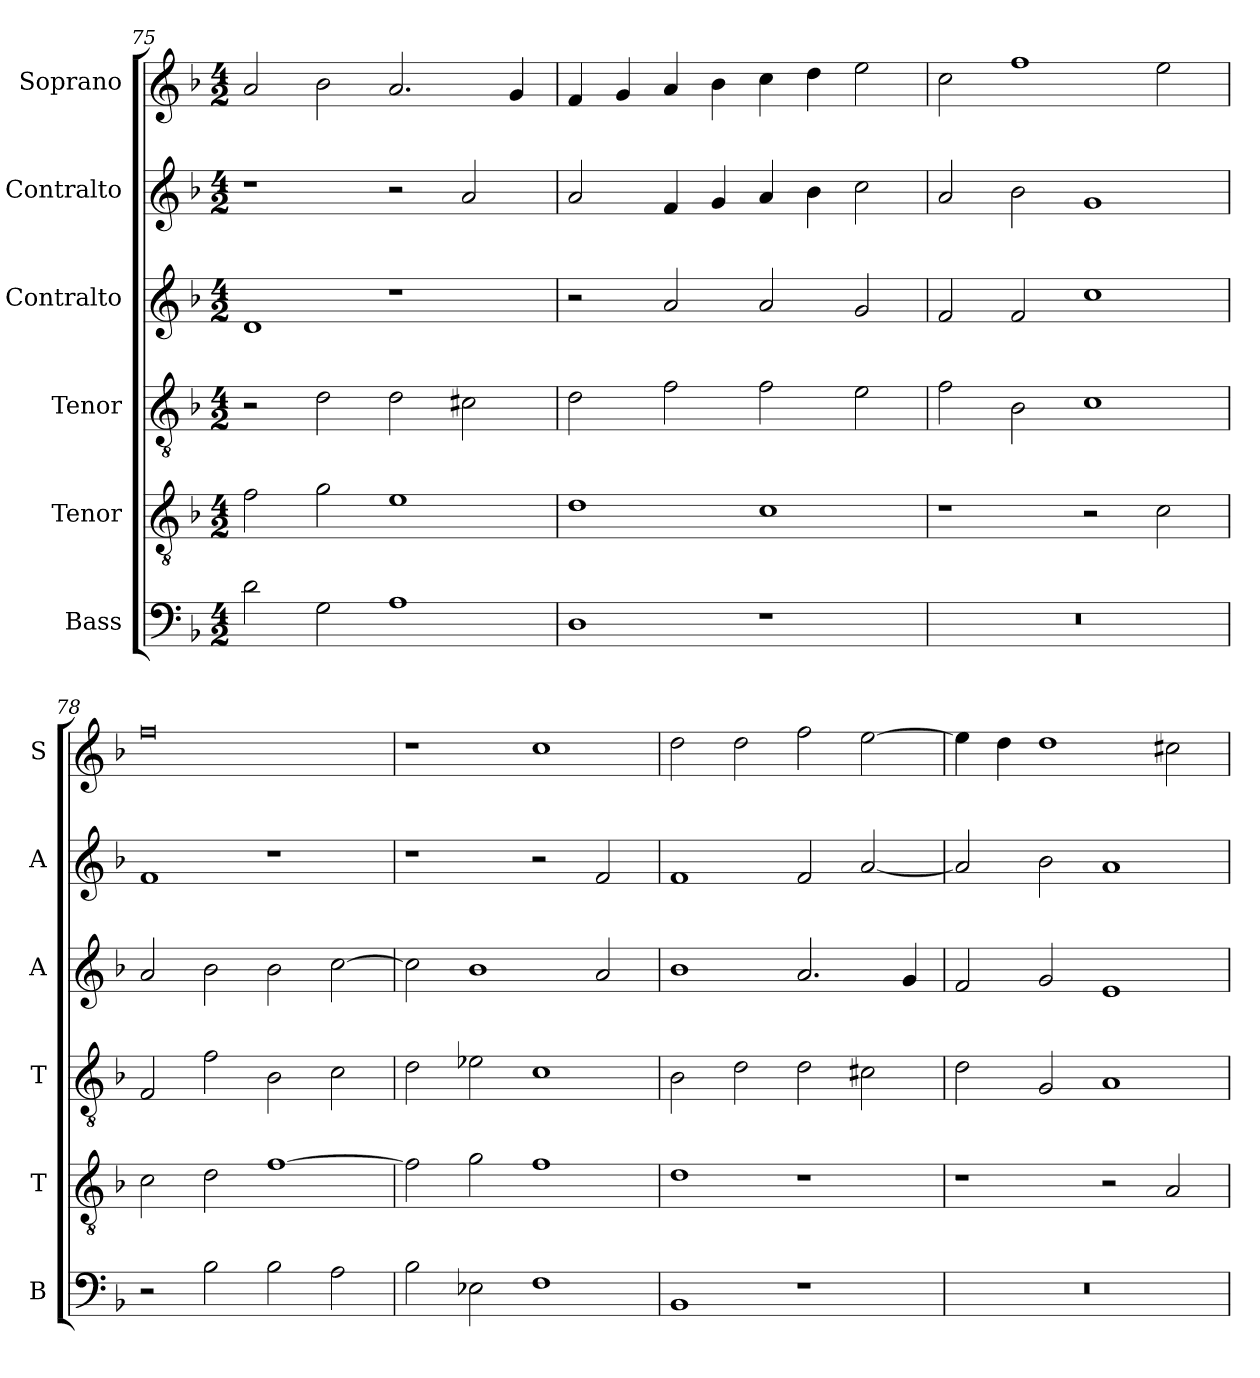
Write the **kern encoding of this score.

**kern	**kern	**kern	**kern	**kern	**kern
*part6	*part5	*part4	*part3	*part2	*part1
*staff6	*staff5	*staff4	*staff3	*staff2	*staff1
*I"Bass	*I"Tenor	*I"Tenor	*I"Contralto	*I"Contralto	*I"Soprano
*I'B	*I'T	*I'T	*I'A	*I'A	*I'S
*clefF4	*clefGv2	*clefGv2	*clefG2	*clefG2	*clefG2
*k[b-]	*k[b-]	*k[b-]	*k[b-]	*k[b-]	*k[b-]
*G:dor	*G:dor	*G:dor	*G:dor	*G:dor	*G:dor
*M4/2	*M4/2	*M4/2	*M4/2	*M4/2	*M4/2
=75	=75	=75	=75	=75	=75
2d	2f	2r	1d	1r	2a
2G	2g	2d	.	.	2b-
1A	1e	2d	1r	2r	2.a
.	.	2c#X	.	2a	.
.	.	.	.	.	4g
=76	=76	=76	=76	=76	=76
1D	1d	2d	2r	2a	4f
.	.	.	.	.	4g
.	.	2f	2a	4f	4a
.	.	.	.	4g	4b-
1r	1c	2f	2a	4a	4cc
.	.	.	.	4b-	4dd
.	.	2e	2g	2cc	2ee
=77	=77	=77	=77	=77	=77
0r	1r	2f	2f	2a	2cc
.	.	2B-	2f	2b-	1ff
.	2r	1c	1cc	1g	.
.	2c	.	.	.	2ee
=78	=78	=78	=78	=78	=78
2r	2c	2F	2a	1f	0ff
2B-	2d	2f	2b-	.	.
2B-	[1f	2B-	2b-	1r	.
2A	.	2c	[2cc	.	.
=79	=79	=79	=79	=79	=79
2B-	2f]	2d	2cc]	1r	1r
2E-X	2g	2e-X	1b-	.	.
1F	1f	1c	.	2r	1cc
.	.	.	2a	2f	.
=80	=80	=80	=80	=80	=80
1BB-	1d	2B-	1b-	1f	2dd
.	.	2d	.	.	2dd
1r	1r	2d	2.a	2f	2ff
.	.	2c#X	.	[2a	[2ee
.	.	.	4g	.	.
=81	=81	=81	=81	=81	=81
0r	1r	2d	2f	2a]	4ee]
.	.	.	.	.	4dd
.	.	2G	2g	2b-	1dd
.	2r	1A	1e	1a	.
.	2A	.	.	.	2cc#X
=	=	=	=	=	=
*-	*-	*-	*-	*-	*-
